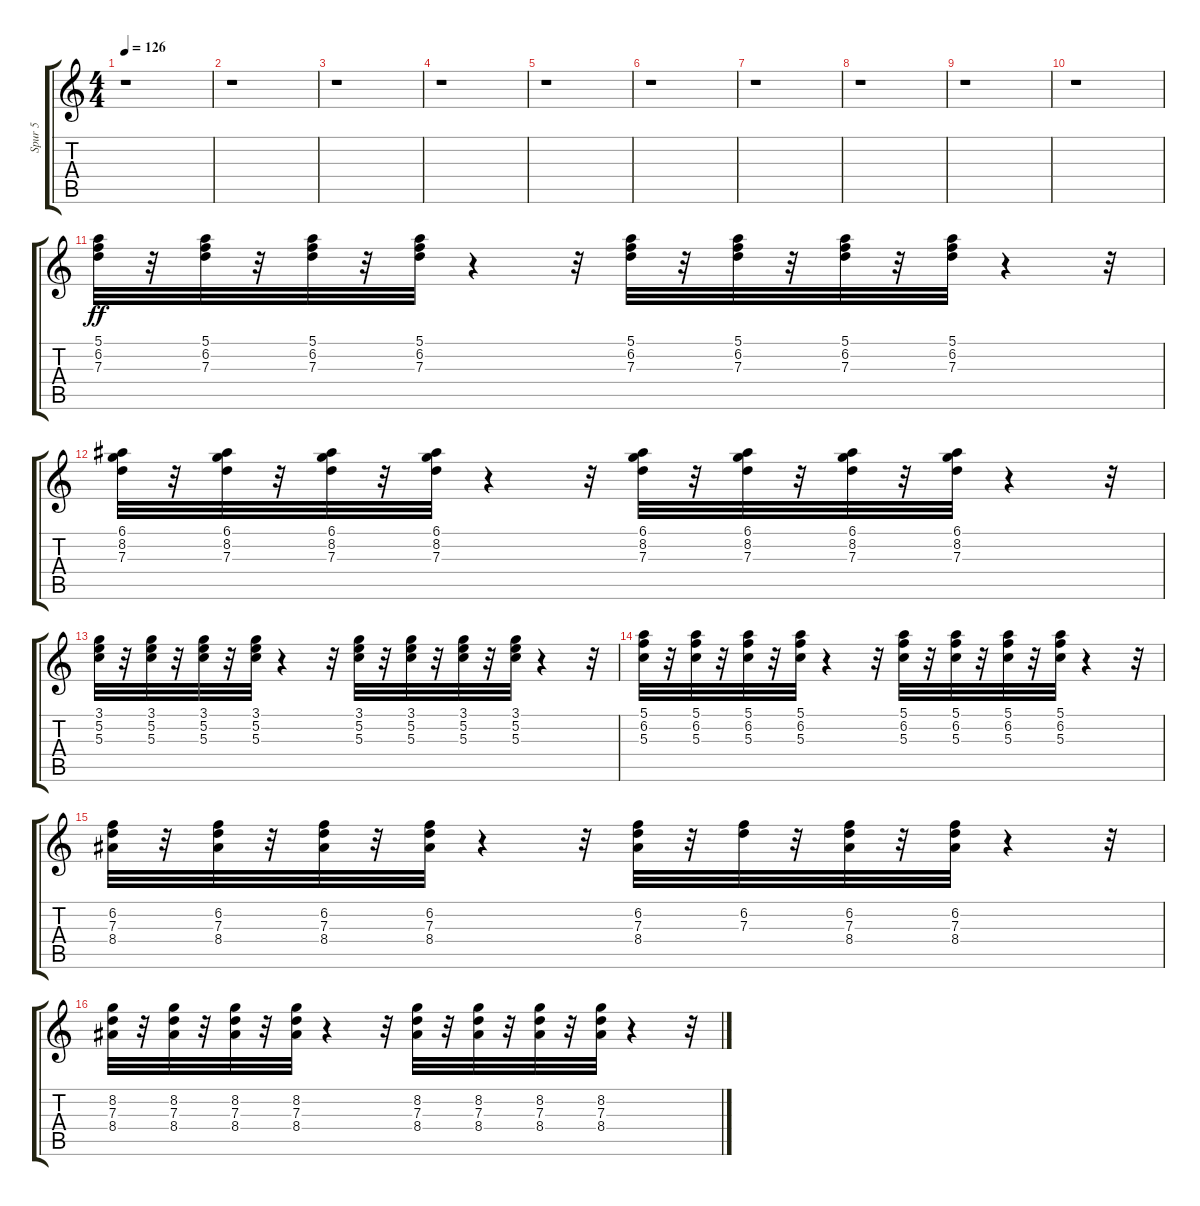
\track ("Spur 5" "Spur 5") {instrument electricguitarclean}
\staff {score tabs}
\tuning (E4 B3 G3 D3 A2 E2) {hide}
\ts (4 4)
\tempo 126
\clef g2
\ks c
r.1{dy ff} |
r.1 |
r.1 |
r.1 |
r.1 |
r.1 |
r.1 |
r.1 |
r.1 |
r.1 |
(5.1 6.2 7.3).32 r.32 (5.1 6.2 7.3).32 r.32 (5.1 6.2 7.3).32 r.32 (5.1 6.2 7.3).32 r.4 r.32 (5.1 6.2 7.3).32 r.32 (5.1 6.2 7.3).32 r.32 (5.1 6.2 7.3).32 r.32 (5.1 6.2 7.3).32 r.4 r.32 |
(6.1 8.2 7.3).32 r.32 (6.1 8.2 7.3).32 r.32 (6.1 8.2 7.3).32 r.32 (6.1 8.2 7.3).32 r.4 r.32 (6.1 8.2 7.3).32 r.32 (6.1 8.2 7.3).32 r.32 (6.1 8.2 7.3).32 r.32 (6.1 8.2 7.3).32 r.4 r.32 |
(3.1 5.2 5.3).32 r.32 (3.1 5.2 5.3).32 r.32 (3.1 5.2 5.3).32 r.32 (3.1 5.2 5.3).32 r.4 r.32 (3.1 5.2 5.3).32 r.32 (3.1 5.2 5.3).32 r.32 (3.1 5.2 5.3).32 r.32 (3.1 5.2 5.3).32 r.4 r.32 |
(5.1 6.2 5.3).32 r.32 (5.1 6.2 5.3).32 r.32 (5.1 6.2 5.3).32 r.32 (5.1 6.2 5.3).32 r.4 r.32 (5.1 6.2 5.3).32 r.32 (5.1 6.2 5.3).32 r.32 (5.1 6.2 5.3).32 r.32 (5.1 6.2 5.3).32 r.4 r.32 |
(6.2 7.3 8.4).32 r.32 (6.2 7.3 8.4).32 r.32 (6.2 7.3 8.4).32 r.32 (6.2 7.3 8.4).32 r.4 r.32 (6.2 7.3 8.4).32 r.32 (6.2 7.3).32 r.32 (6.2 7.3 8.4).32 r.32 (6.2 7.3 8.4).32 r.4 r.32 |
(8.2 7.3 8.4).32 r.32 (8.2 7.3 8.4).32 r.32 (8.2 7.3 8.4).32 r.32 (8.2 7.3 8.4).32 r.4 r.32 (8.2 7.3 8.4).32 r.32 (8.2 7.3 8.4).32 r.32 (8.2 7.3 8.4).32 r.32 (8.2 7.3 8.4).32 r.4 r.32
